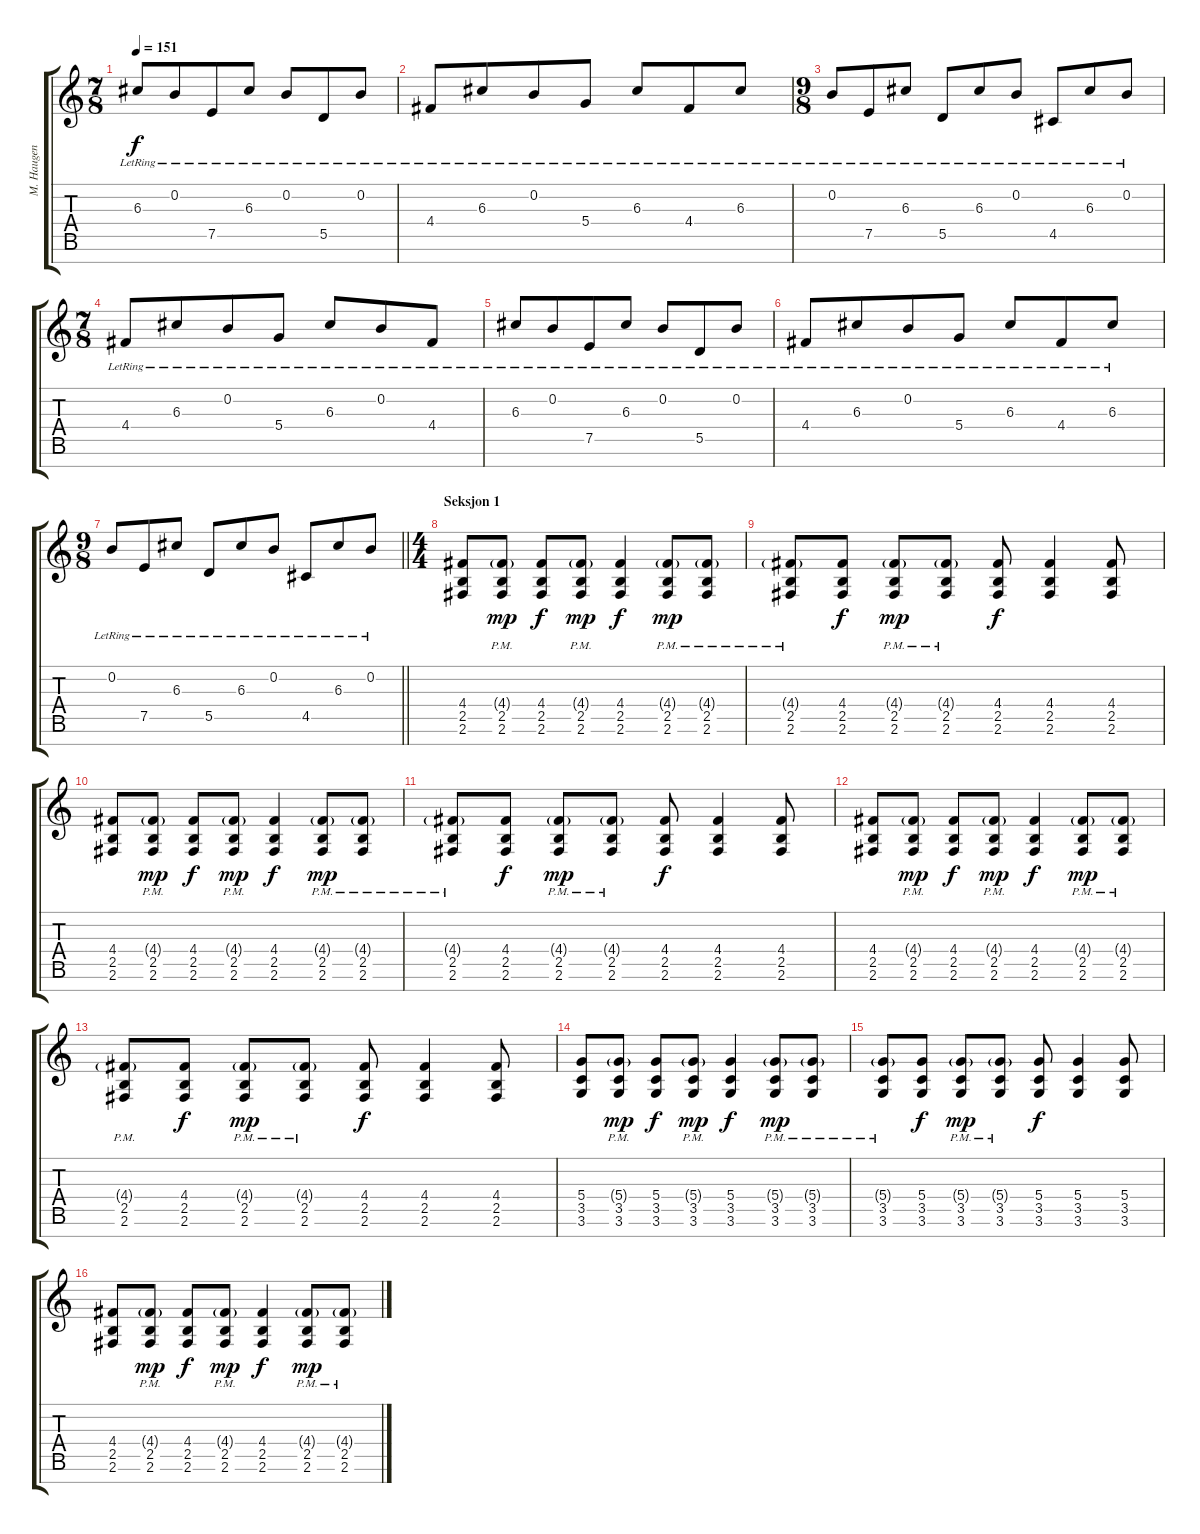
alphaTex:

\track ("M. Haugen" "M. Haugen") {instrument distortionguitar}
\staff {score tabs}
\tuning (E4 B3 G3 D3 A2 E2 B1) {hide}
\ts (7 8)
\tempo 151
\clef g2
\ks c
6.3{lr}.8{dy f} 0.2{lr}.8 7.5{lr}.8 6.3{lr}.8 0.2{lr}.8 5.5{lr}.8 0.2{lr}.8 |
4.4{lr}.8 6.3{lr}.8 0.2{lr}.8 5.4{lr}.8 6.3{lr}.8 4.4{lr}.8 6.3{lr}.8 |
\ts (9 8)
0.2{lr}.8 7.5{lr}.8 6.3{lr}.8 5.5{lr}.8 6.3{lr}.8 0.2{lr}.8 4.5{lr}.8 6.3{lr}.8 0.2{lr}.8 |
\ts (7 8)
4.4{lr}.8 6.3{lr}.8 0.2{lr}.8 5.4{lr}.8 6.3{lr}.8 0.2{lr}.8 4.4{lr}.8 |
6.3{lr}.8 0.2{lr}.8 7.5{lr}.8 6.3{lr}.8 0.2{lr}.8 5.5{lr}.8 0.2{lr}.8 |
4.4{lr}.8 6.3{lr}.8 0.2{lr}.8 5.4{lr}.8 6.3{lr}.8 4.4{lr}.8 6.3{lr}.8 |
\ts (9 8)
\barLineRight lightlight
0.2{lr}.8 7.5{lr}.8 6.3{lr}.8 5.5{lr}.8 6.3{lr}.8 0.2{lr}.8 4.5{lr}.8 6.3{lr}.8 0.2{lr}.8 |
\ts (4 4)
\section ("" "Seksjon 1")
(4.4 2.5 2.6).8{volume 13 instrument distortionguitar} (4.4{g} 2.5{pm} 2.6{pm}).8{dy mp} (4.4 2.5 2.6).8{dy f} (4.4{g} 2.5{pm} 2.6{pm}).8{dy mp} (4.4 2.5 2.6).4{dy f} (4.4{g} 2.5{pm} 2.6{pm}).8{dy mp} (4.4{g} 2.5{pm} 2.6{pm}).8 |
(4.4{g} 2.5{pm} 2.6{pm}).8 (4.4 2.5 2.6).8{dy f} (4.4{g} 2.5{pm} 2.6{pm}).8{dy mp} (4.4{g} 2.5{pm} 2.6{pm}).8 (4.4 2.5 2.6).8{dy f} (4.4 2.5 2.6).4 (4.4 2.5 2.6).8 |
(4.4 2.5 2.6).8 (4.4{g} 2.5{pm} 2.6{pm}).8{dy mp} (4.4 2.5 2.6).8{dy f} (4.4{g} 2.5{pm} 2.6{pm}).8{dy mp} (4.4 2.5 2.6).4{dy f} (4.4{g} 2.5{pm} 2.6{pm}).8{dy mp} (4.4{g} 2.5{pm} 2.6{pm}).8 |
(4.4{g} 2.5{pm} 2.6{pm}).8 (4.4 2.5 2.6).8{dy f} (4.4{g} 2.5{pm} 2.6{pm}).8{dy mp} (4.4{g} 2.5{pm} 2.6{pm}).8 (4.4 2.5 2.6).8{dy f} (4.4 2.5 2.6).4 (4.4 2.5 2.6).8 |
(4.4 2.5 2.6).8 (4.4{g} 2.5{pm} 2.6{pm}).8{dy mp} (4.4 2.5 2.6).8{dy f} (4.4{g} 2.5{pm} 2.6{pm}).8{dy mp} (4.4 2.5 2.6).4{dy f} (4.4{g} 2.5{pm} 2.6{pm}).8{dy mp} (4.4{g} 2.5{pm} 2.6{pm}).8 |
(4.4{g} 2.5{pm} 2.6{pm}).8 (4.4 2.5 2.6).8{dy f} (4.4{g} 2.5{pm} 2.6{pm}).8{dy mp} (4.4{g} 2.5{pm} 2.6{pm}).8 (4.4 2.5 2.6).8{dy f} (4.4 2.5 2.6).4 (4.4 2.5 2.6).8 |
(5.4 3.5 3.6).8 (5.4{g} 3.5{pm} 3.6{pm}).8{dy mp} (5.4 3.5 3.6).8{dy f} (5.4{g} 3.5{pm} 3.6{pm}).8{dy mp} (5.4 3.5 3.6).4{dy f} (5.4{g} 3.5{pm} 3.6{pm}).8{dy mp} (5.4{g} 3.5{pm} 3.6{pm}).8 |
(5.4{g} 3.5{pm} 3.6{pm}).8 (5.4 3.5 3.6).8{dy f} (5.4{g} 3.5{pm} 3.6{pm}).8{dy mp} (5.4{g} 3.5{pm} 3.6{pm}).8 (5.4 3.5 3.6).8{dy f} (5.4 3.5 3.6).4 (5.4 3.5 3.6).8 |
(4.4 2.5 2.6).8 (4.4{g} 2.5{pm} 2.6{pm}).8{dy mp} (4.4 2.5 2.6).8{dy f} (4.4{g} 2.5{pm} 2.6{pm}).8{dy mp} (4.4 2.5 2.6).4{dy f} (4.4{g} 2.5{pm} 2.6{pm}).8{dy mp} (4.4{g} 2.5{pm} 2.6{pm}).8
